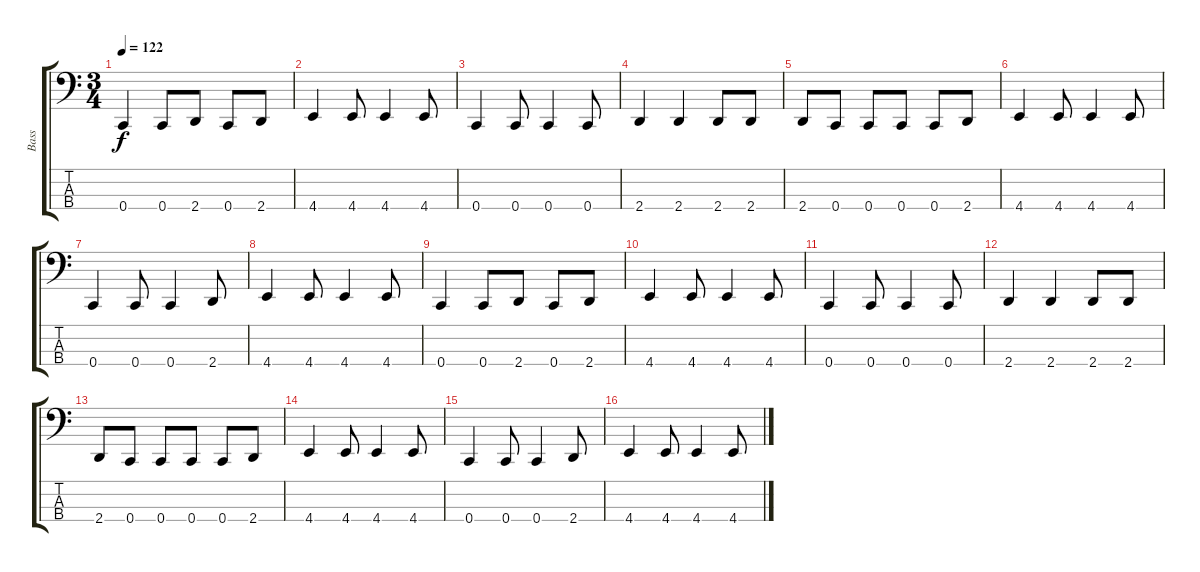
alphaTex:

\track ("Bass" "Bass") {instrument electricbassfinger}
\staff {score tabs}
\tuning (Eb2 Bb1 F1 C1) {hide}
\ts (3 4)
\tempo 122
\clef f4
\ks c
0.4.4{dy f} 0.4.8 2.4.8 0.4.8 2.4.8 |
4.4.4 4.4.8 4.4.4 4.4.8 |
0.4.4 0.4.8 0.4.4 0.4.8 |
2.4.4 2.4.4 2.4.8 2.4.8 |
2.4.8 0.4.8 0.4.8 0.4.8 0.4.8 2.4.8 |
\section ("" "")
4.4.4 4.4.8 4.4.4 4.4.8 |
0.4.4 0.4.8 0.4.4 2.4.8 |
4.4.4 4.4.8 4.4.4 4.4.8 |
0.4.4 0.4.8 2.4.8 0.4.8 2.4.8 |
4.4.4 4.4.8 4.4.4 4.4.8 |
0.4.4 0.4.8 0.4.4 0.4.8 |
2.4.4 2.4.4 2.4.8 2.4.8 |
2.4.8 0.4.8 0.4.8 0.4.8 0.4.8 2.4.8 |
4.4.4 4.4.8 4.4.4 4.4.8 |
0.4.4 0.4.8 0.4.4 2.4.8 |
4.4.4 4.4.8 4.4.4 4.4.8
